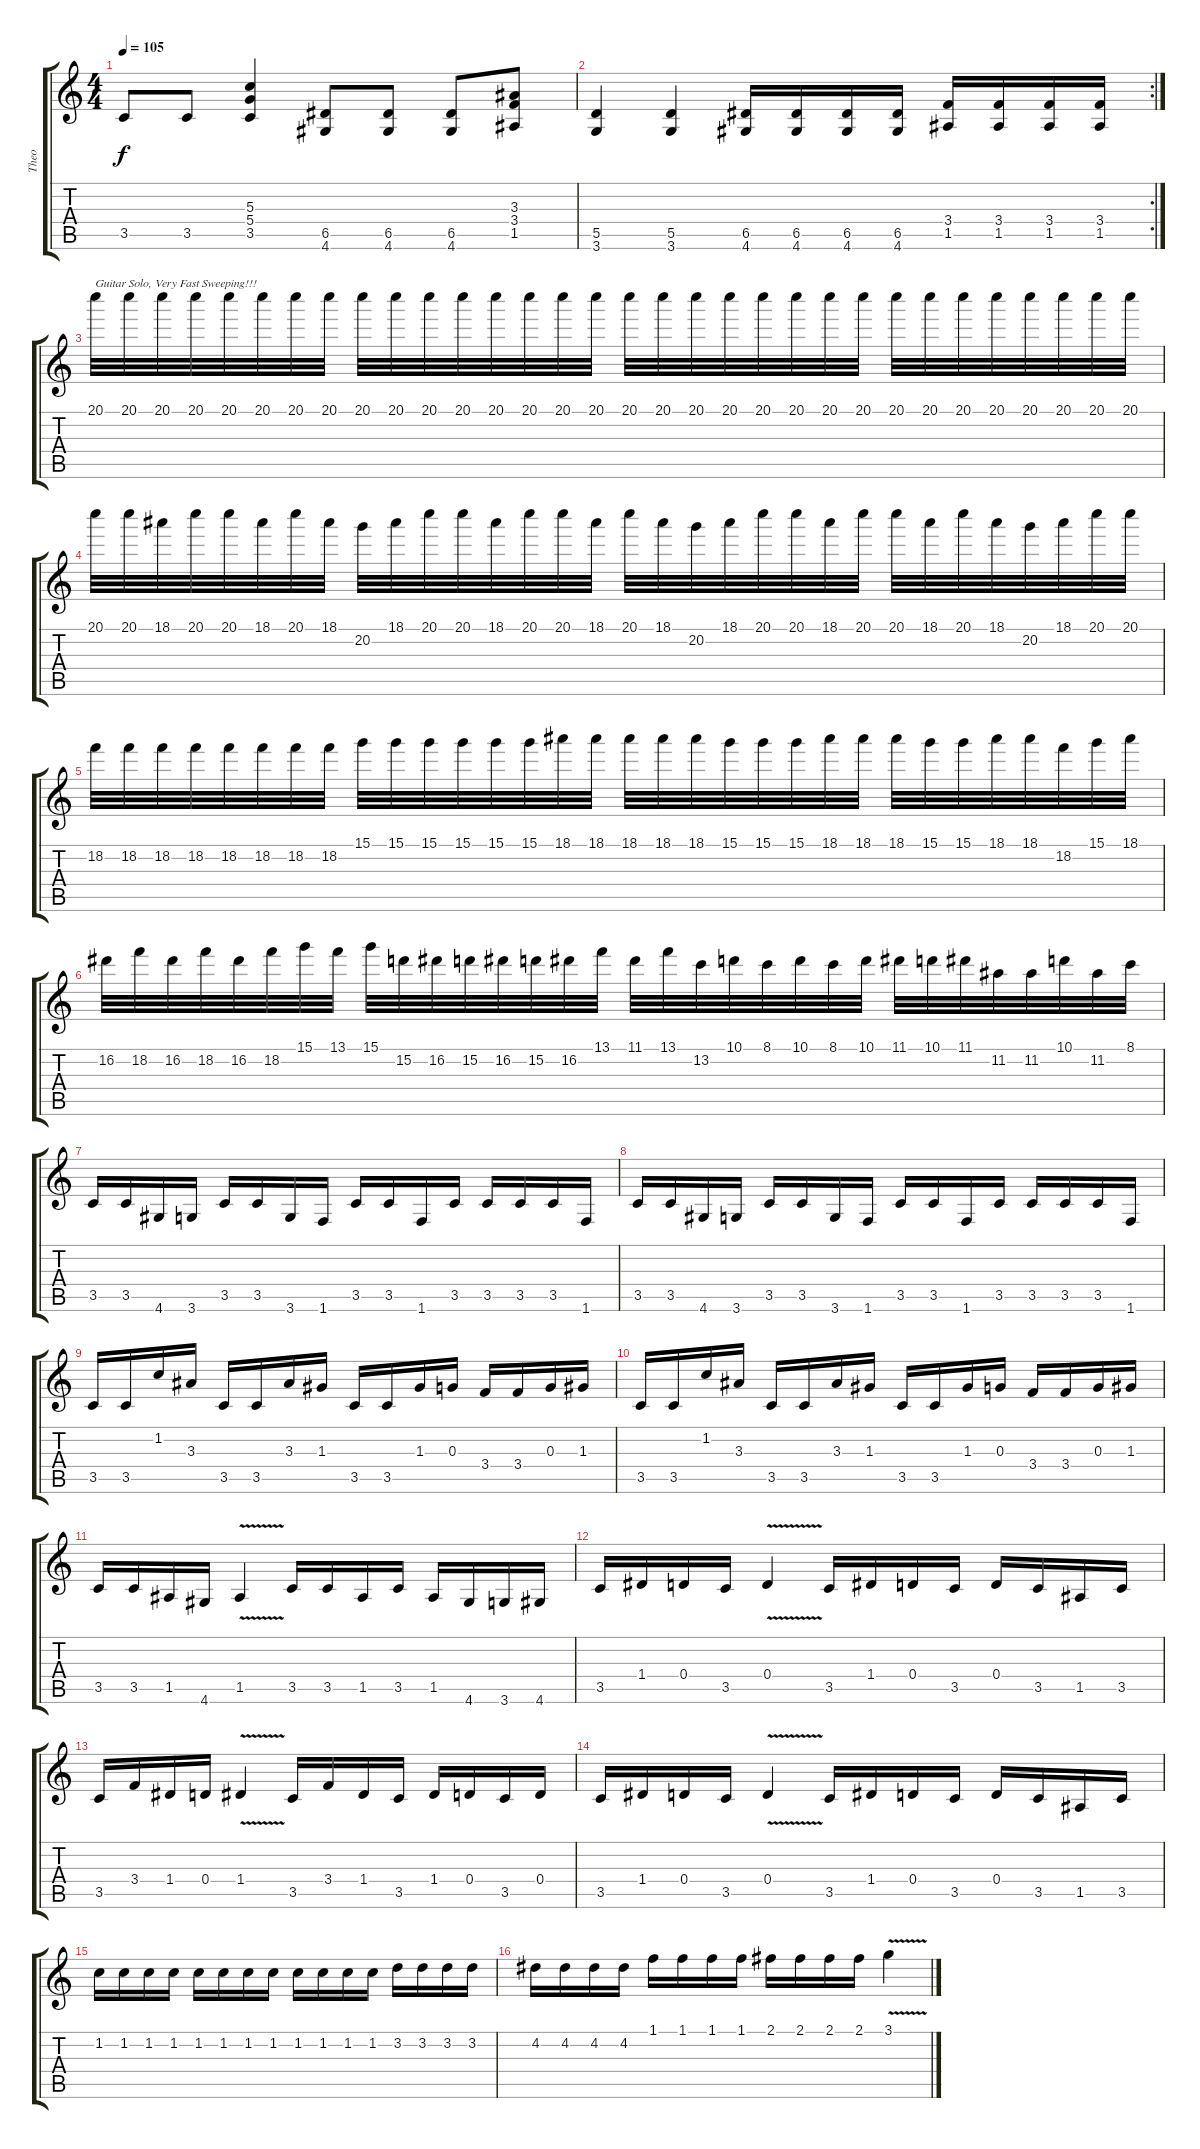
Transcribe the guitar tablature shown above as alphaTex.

\track ("Theo" "Theo") {instrument overdrivenguitar}
\staff {score tabs}
\tuning (E4 B3 G3 D3 A2 E2) {hide}
\ts (4 4)
\tempo 105
\clef g2
\ks c
3.5.8{dy f} 3.5.8 (5.3 5.4 3.5).4 (6.5 4.6).8 (6.5 4.6).8 (6.5 4.6).8 (3.3 3.4 1.5).8 |
\rc 2
(5.5 3.6).4 (5.5 3.6).4 (6.5 4.6).16 (6.5 4.6).16 (6.5 4.6).16 (6.5 4.6).16 (3.4 1.5).16 (3.4 1.5).16 (3.4 1.5).16 (3.4 1.5).16 |
20.1.32{txt "Guitar Solo, Very Fast Sweeping!!!" volume 0} 20.1.32{volume 16} 20.1.32 20.1.32 20.1.32 20.1.32 20.1.32 20.1.32 20.1.32 20.1.32 20.1.32 20.1.32 20.1.32 20.1.32 20.1.32 20.1.32 20.1.32 20.1.32 20.1.32 20.1.32 20.1.32 20.1.32 20.1.32 20.1.32 20.1.32 20.1.32 20.1.32 20.1.32 20.1.32 20.1.32 20.1.32 20.1.32 |
20.1.32 20.1.32 18.1.32 20.1.32 20.1.32 18.1.32 20.1.32 18.1.32 20.2.32 18.1.32 20.1.32 20.1.32 18.1.32 20.1.32 20.1.32 18.1.32 20.1.32 18.1.32 20.2.32 18.1.32 20.1.32 20.1.32 18.1.32 20.1.32 20.1.32 18.1.32 20.1.32 18.1.32 20.2.32 18.1.32 20.1.32 20.1.32 |
18.2.32 18.2.32 18.2.32 18.2.32 18.2.32 18.2.32 18.2.32 18.2.32 15.1.32 15.1.32 15.1.32 15.1.32 15.1.32 15.1.32 18.1.32 18.1.32 18.1.32 18.1.32 18.1.32 15.1.32 15.1.32 15.1.32 18.1.32 18.1.32 18.1.32 15.1.32 15.1.32 18.1.32 18.1.32 18.2.32 15.1.32 18.1.32 |
16.2.32 18.2.32 16.2.32 18.2.32 16.2.32 18.2.32 15.1.32 13.1.32 15.1.32 15.2.32 16.2.32 15.2.32 16.2.32 15.2.32 16.2.32 13.1.32 11.1.32 13.1.32 13.2.32 10.1.32 8.1.32 10.1.32 8.1.32 10.1.32 11.1.32 10.1.32 11.1.32 11.2.32 11.2.32 10.1.32 11.2.32 8.1.32 |
3.5.16 3.5.16 4.6.16 3.6.16 3.5.16 3.5.16 3.6.16 1.6.16 3.5.16 3.5.16 1.6.16 3.5.16 3.5.16 3.5.16 3.5.16 1.6.16 |
3.5.16 3.5.16 4.6.16 3.6.16 3.5.16 3.5.16 3.6.16 1.6.16 3.5.16 3.5.16 1.6.16 3.5.16 3.5.16 3.5.16 3.5.16 1.6.16 |
3.5.16 3.5.16 1.2.16 3.3.16 3.5.16 3.5.16 3.3.16 1.3.16 3.5.16 3.5.16 1.3.16 0.3.16 3.4.16 3.4.16 0.3.16 1.3.16 |
3.5.16 3.5.16 1.2.16 3.3.16 3.5.16 3.5.16 3.3.16 1.3.16 3.5.16 3.5.16 1.3.16 0.3.16 3.4.16 3.4.16 0.3.16 1.3.16 |
3.5.16 3.5.16 1.5.16 4.6.16 1.5{v}.4 3.5.16 3.5.16 1.5.16 3.5.16 1.5.16 4.6.16 3.6.16 4.6.16 |
3.5.16 1.4.16 0.4.16 3.5.16 0.4{v}.4 3.5.16 1.4.16 0.4.16 3.5.16 0.4.16 3.5.16 1.5.16 3.5.16 |
3.5.16 3.4.16 1.4.16 0.4.16 1.4{v}.4 3.5.16 3.4.16 1.4.16 3.5.16 1.4.16 0.4.16 3.5.16 0.4.16 |
3.5.16 1.4.16 0.4.16 3.5.16 0.4{v}.4 3.5.16 1.4.16 0.4.16 3.5.16 0.4.16 3.5.16 1.5.16 3.5.16 |
1.2.16{volume 16} 1.2.16 1.2.16 1.2.16 1.2.16 1.2.16 1.2.16 1.2.16 1.2.16 1.2.16 1.2.16 1.2.16 3.2.16 3.2.16 3.2.16 3.2.16 |
4.2.16 4.2.16 4.2.16 4.2.16 1.1.16 1.1.16 1.1.16 1.1.16 2.1.16 2.1.16 2.1.16 2.1.16 3.1{v}.4
